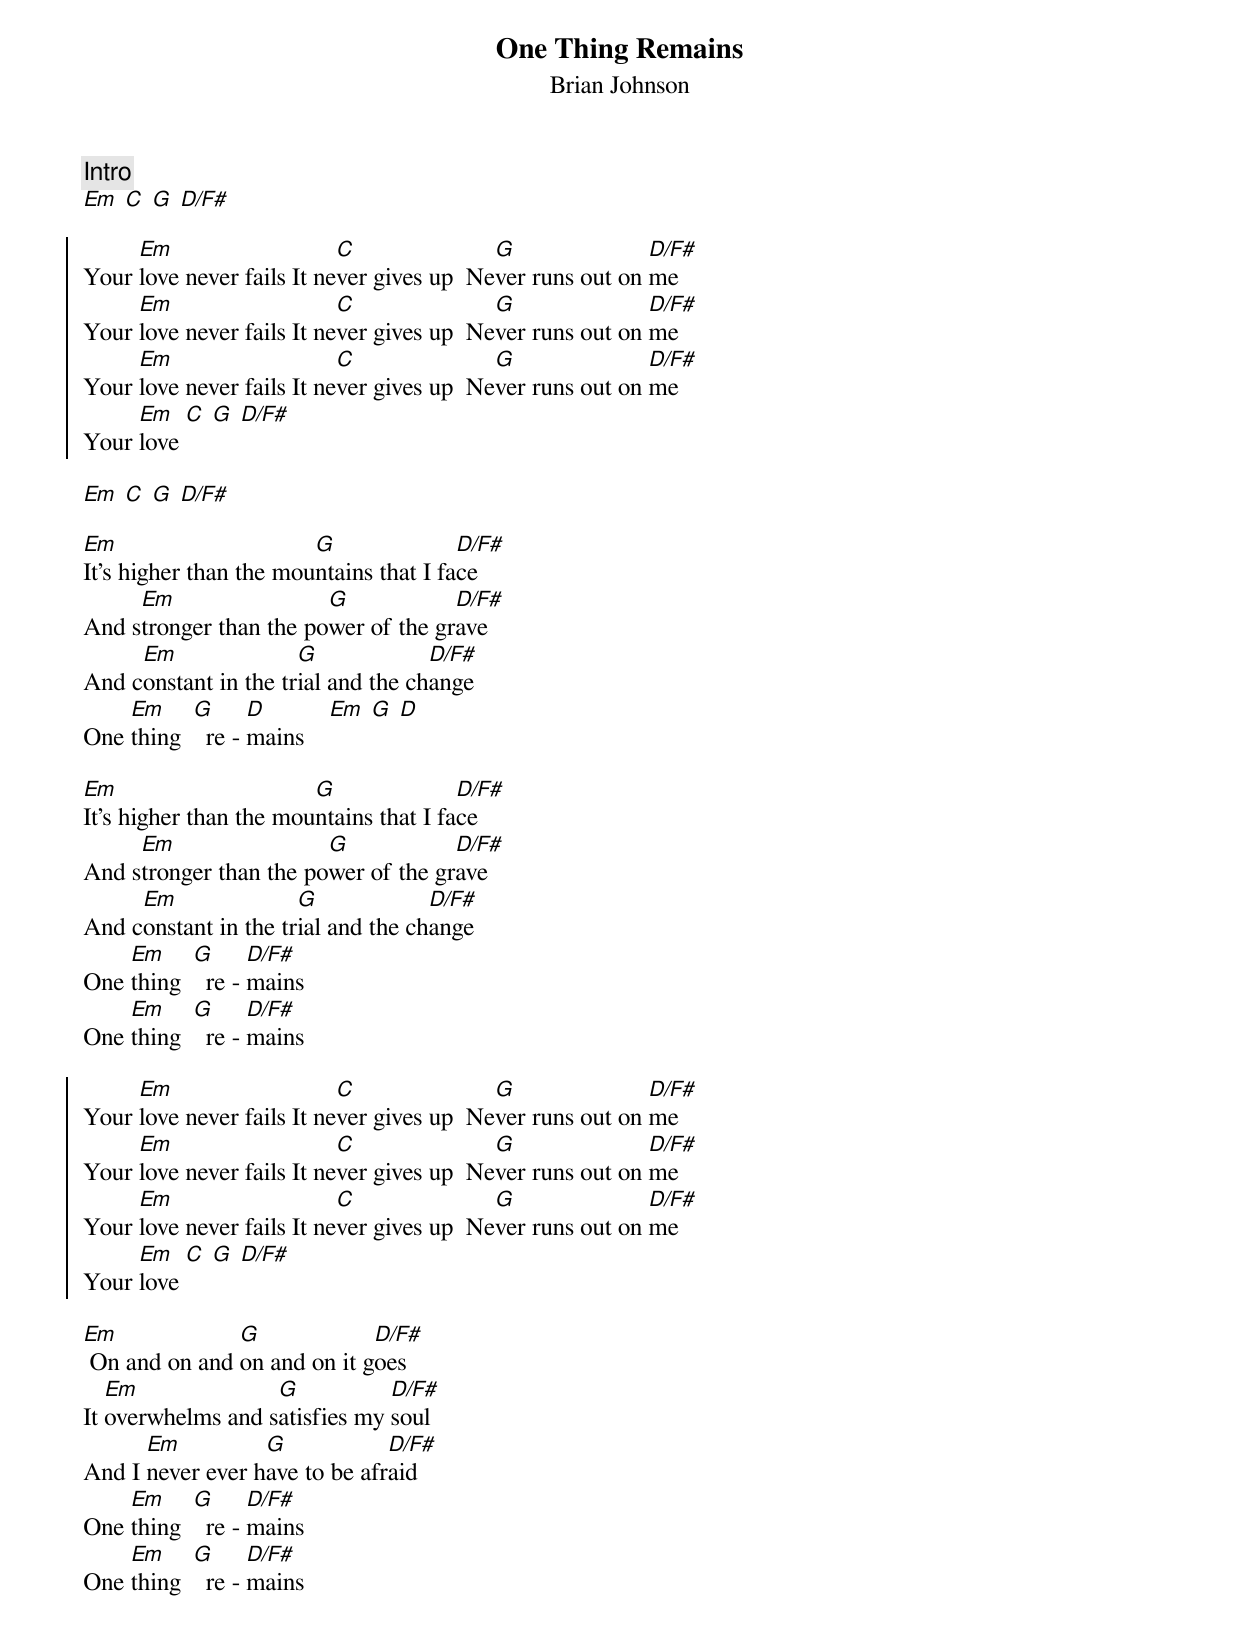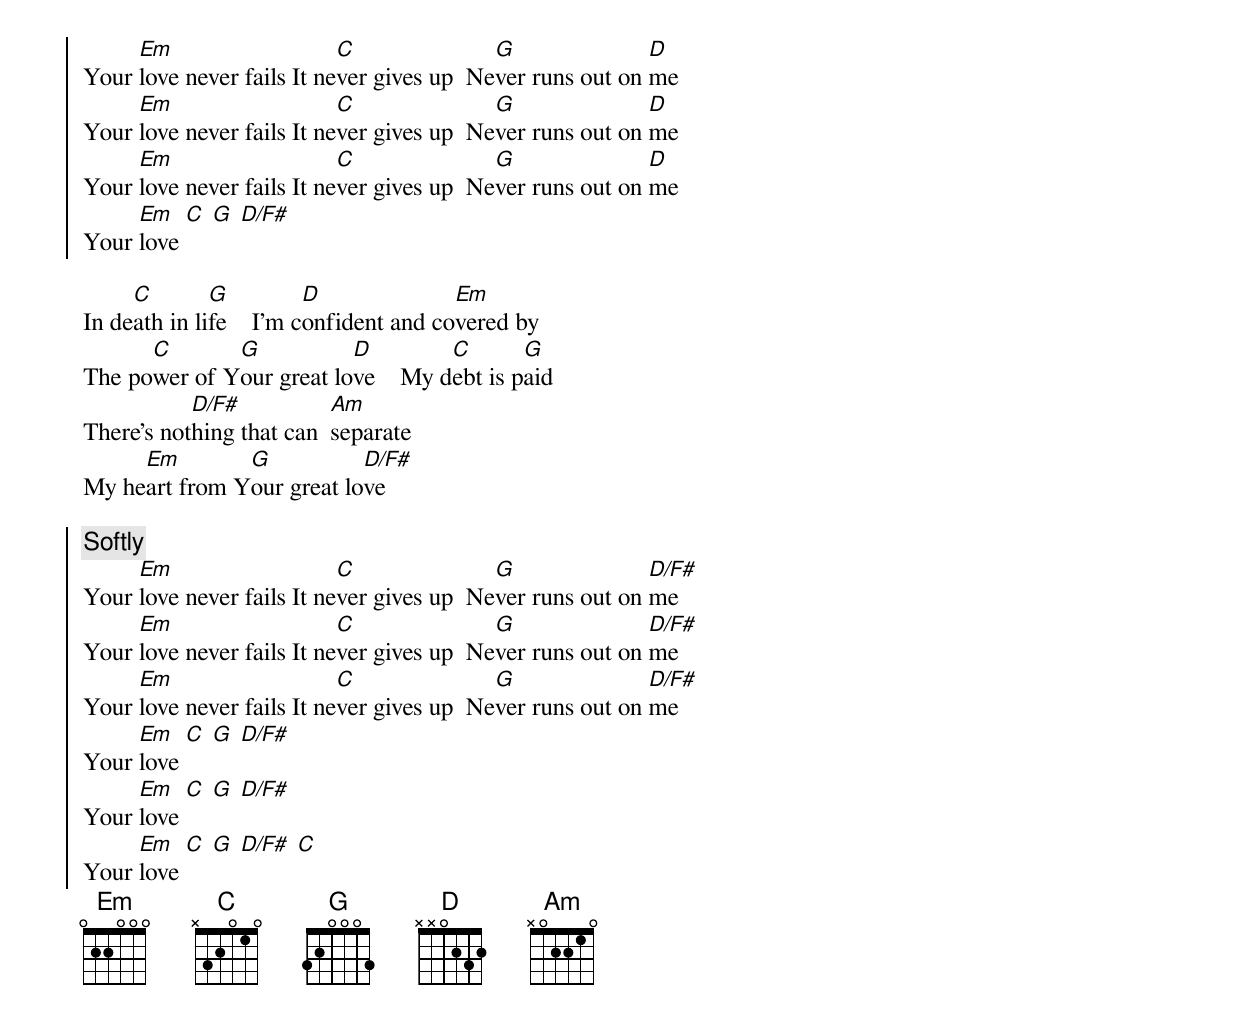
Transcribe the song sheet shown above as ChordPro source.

{title:One Thing Remains}
{subtitle:Brian Johnson}
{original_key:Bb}
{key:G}
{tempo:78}
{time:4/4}
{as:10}
{c:Intro}
[Em] [C] [G] [D/F#]

{soc}
Your [Em]love never fails It ne[C]ver gives up  Ne[G]ver runs out on [D/F#]me
Your [Em]love never fails It ne[C]ver gives up  Ne[G]ver runs out on [D/F#]me
Your [Em]love never fails It ne[C]ver gives up  Ne[G]ver runs out on [D/F#]me
Your [Em]love [C] [G] [D/F#]
{eoc}

[Em] [C] [G] [D/F#]

[Em]It’s higher than the mou[G]ntains that I fa[D/F#]ce
And s[Em]tronger than the po[G]wer of the gr[D/F#]ave
And c[Em]onstant in the tr[G]ial and the ch[D/F#]ange
One [Em]thing  [G]  re - [D]mains    [Em] [G] [D]

[Em]It’s higher than the mou[G]ntains that I fa[D/F#]ce
And s[Em]tronger than the po[G]wer of the gr[D/F#]ave
And c[Em]onstant in the tr[G]ial and the ch[D/F#]ange
One [Em]thing  [G]  re - [D/F#]mains
One [Em]thing  [G]  re - [D/F#]mains

{soc}
Your [Em]love never fails It ne[C]ver gives up  Ne[G]ver runs out on [D/F#]me
Your [Em]love never fails It ne[C]ver gives up  Ne[G]ver runs out on [D/F#]me
Your [Em]love never fails It ne[C]ver gives up  Ne[G]ver runs out on [D/F#]me
Your [Em]love [C] [G] [D/F#]
{eoc}

[Em] On and on and [G]on and on it g[D/F#]oes
It [Em]overwhelms and s[G]atisfies my [D/F#]soul
And I [Em]never ever h[G]ave to be afr[D/F#]aid
One [Em]thing  [G]  re - [D/F#]mains
One [Em]thing  [G]  re - [D/F#]mains

{soc}
Your [Em]love never fails It ne[C]ver gives up  Ne[G]ver runs out on [D]me
Your [Em]love never fails It ne[C]ver gives up  Ne[G]ver runs out on [D]me
Your [Em]love never fails It ne[C]ver gives up  Ne[G]ver runs out on [D]me
Your [Em]love [C] [G] [D/F#]
{eoc}

{sob}
In de[C]ath in li[G]fe    I'm c[D]onfident and co[Em]vered by
The po[C]wer of Y[G]our great lo[D]ve    My d[C]ebt is p[G]aid
There's not[D/F#]hing that can  [Am]separate
My he[Em]art from Y[G]our great lo[D/F#]ve
{eob}

{soc}
{c:Softly}
Your [Em]love never fails It ne[C]ver gives up  Ne[G]ver runs out on [D/F#]me
Your [Em]love never fails It ne[C]ver gives up  Ne[G]ver runs out on [D/F#]me
Your [Em]love never fails It ne[C]ver gives up  Ne[G]ver runs out on [D/F#]me
Your [Em]love [C] [G] [D/F#]
Your [Em]love [C] [G] [D/F#]
Your [Em]love [C] [G] [D/F#] [C]
{eoc}
